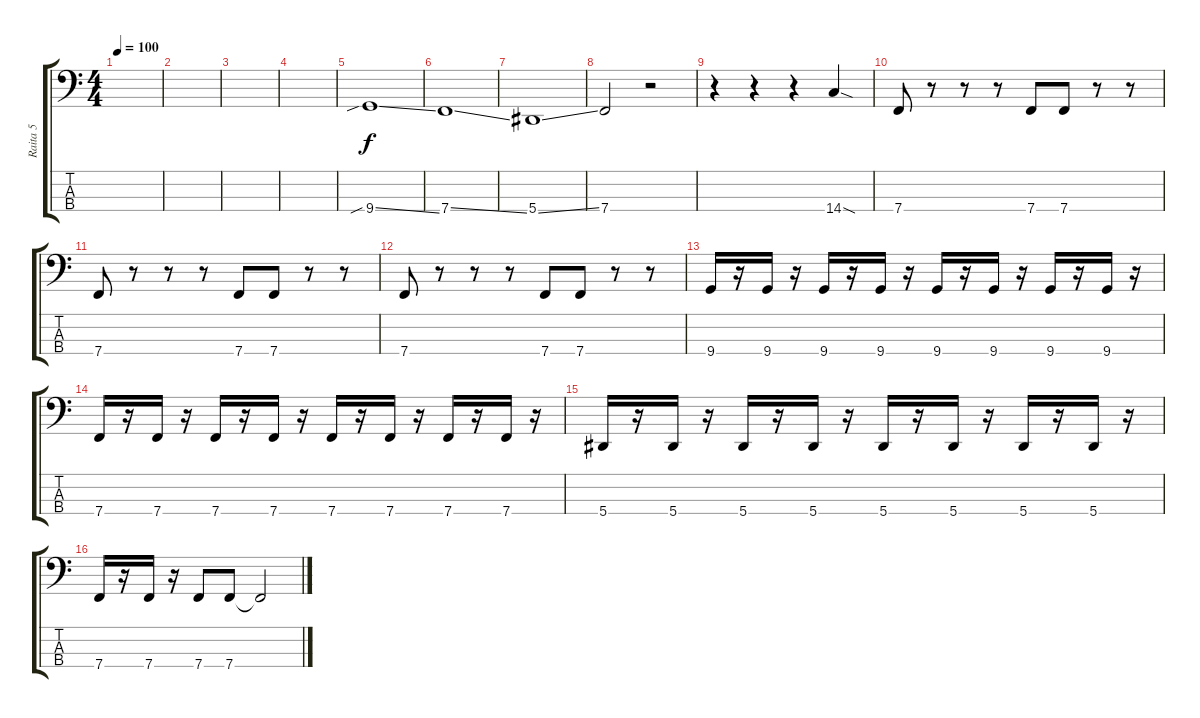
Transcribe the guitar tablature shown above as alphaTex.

\track ("Raita 5" "Raita 5") {instrument slapbass1}
\staff {score tabs}
\tuning (Eb2 Bb1 F1 Bb0) {hide}
\ts (4 4)
\tempo 100
\clef f4
\ks c
|
|
|
|
9.4{sib ss}.1 |
7.4{ss}.1 |
5.4{ss}.1 |
7.4.2 r.2 |
r.4 r.4 r.4 14.4{sod}.4 |
7.4.8 r.8 r.8 r.8 7.4.8 7.4.8 r.8 r.8 |
7.4.8 r.8 r.8 r.8 7.4.8 7.4.8 r.8 r.8 |
7.4.8 r.8 r.8 r.8 7.4.8 7.4.8 r.8 r.8 |
9.4.16 r.16 9.4.16 r.16 9.4.16 r.16 9.4.16 r.16 9.4.16 r.16 9.4.16 r.16 9.4.16 r.16 9.4.16 r.16 |
7.4.16 r.16 7.4.16 r.16 7.4.16 r.16 7.4.16 r.16 7.4.16 r.16 7.4.16 r.16 7.4.16 r.16 7.4.16 r.16 |
5.4.16 r.16 5.4.16 r.16 5.4.16 r.16 5.4.16 r.16 5.4.16 r.16 5.4.16 r.16 5.4.16 r.16 5.4.16 r.16 |
7.4.16 r.16 7.4.16 r.16 7.4.8 7.4.8 7.4{t}.2
